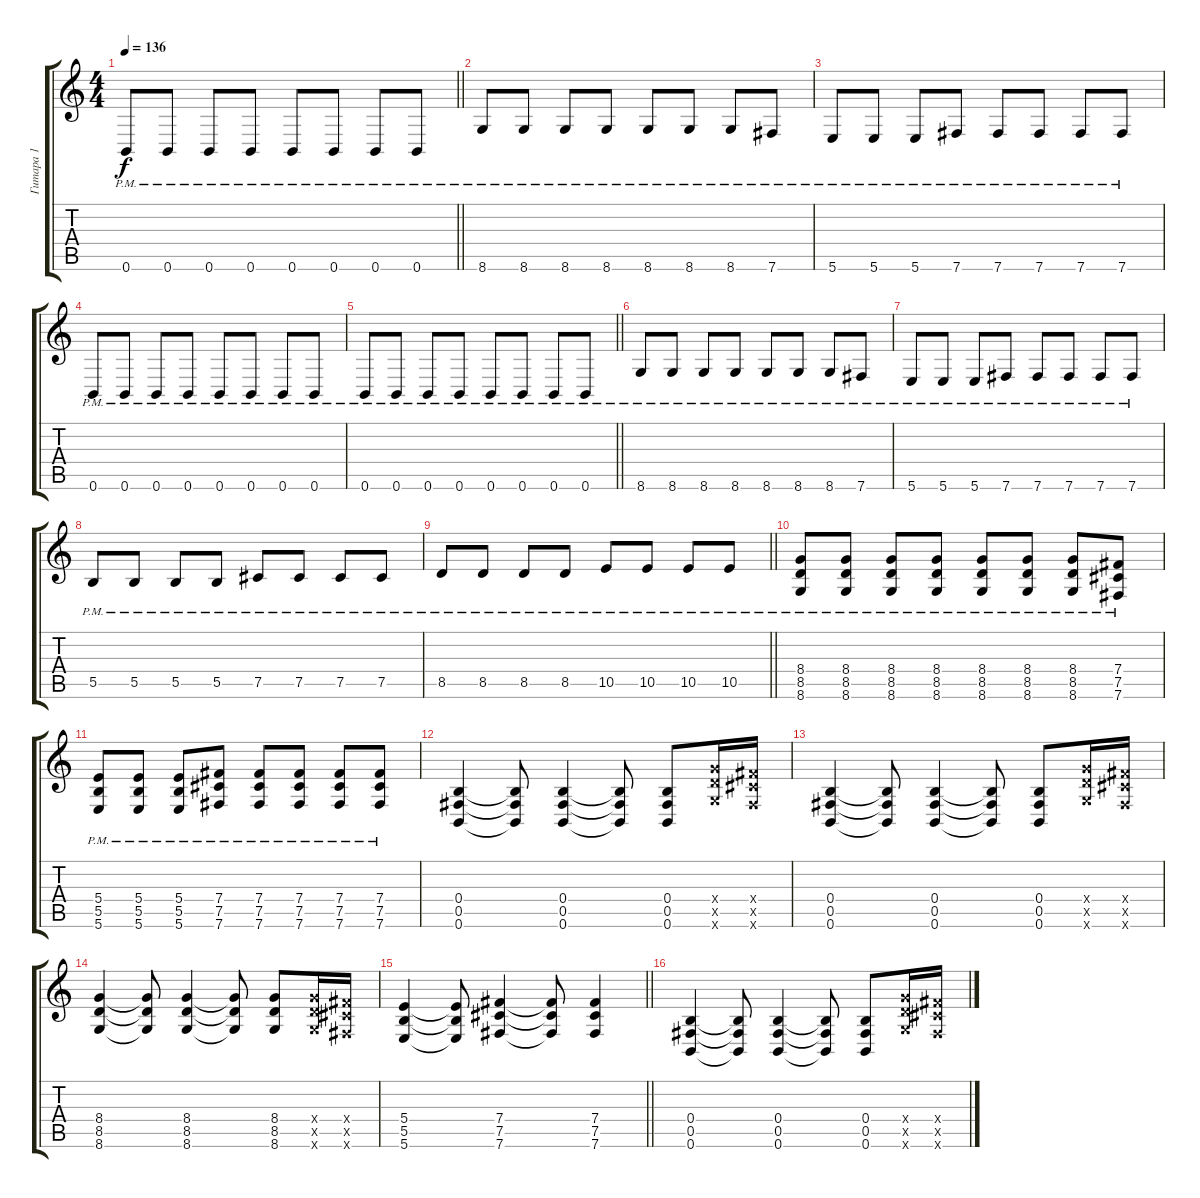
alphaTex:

\track ("Гитара 1" "Гитара 1") {instrument distortionguitar}
\staff {score tabs}
\tuning (Db4 Ab3 E3 B2 Gb2 B1) {hide}
\ts (4 4)
\tempo 136
\clef g2
\barLineRight lightlight
\ks c
0.6{pm}.8{dy f} 0.6{pm}.8 0.6{pm}.8 0.6{pm}.8 0.6{pm}.8 0.6{pm}.8 0.6{pm}.8 0.6{pm}.8 |
8.6{pm}.8 8.6{pm}.8 8.6{pm}.8 8.6{pm}.8 8.6{pm}.8 8.6{pm}.8 8.6{pm}.8 7.6{pm}.8 |
5.6{pm}.8 5.6{pm}.8 5.6{pm}.8 7.6{pm}.8 7.6{pm}.8 7.6{pm}.8 7.6{pm}.8 7.6{pm}.8 |
0.6{pm}.8 0.6{pm}.8 0.6{pm}.8 0.6{pm}.8 0.6{pm}.8 0.6{pm}.8 0.6{pm}.8 0.6{pm}.8 |
\barLineRight lightlight
0.6{pm}.8 0.6{pm}.8 0.6{pm}.8 0.6{pm}.8 0.6{pm}.8 0.6{pm}.8 0.6{pm}.8 0.6{pm}.8 |
8.6{pm}.8 8.6{pm}.8 8.6{pm}.8 8.6{pm}.8 8.6{pm}.8 8.6{pm}.8 8.6{pm}.8 7.6{pm}.8 |
5.6{pm}.8 5.6{pm}.8 5.6{pm}.8 7.6{pm}.8 7.6{pm}.8 7.6{pm}.8 7.6{pm}.8 7.6{pm}.8 |
5.5{pm}.8 5.5{pm}.8 5.5{pm}.8 5.5{pm}.8 7.5{pm}.8 7.5{pm}.8 7.5{pm}.8 7.5{pm}.8 |
\barLineRight lightlight
8.5{pm}.8 8.5{pm}.8 8.5{pm}.8 8.5{pm}.8 10.5{pm}.8 10.5{pm}.8 10.5{pm}.8 10.5{pm}.8 |
(8.4{pm} 8.5{pm} 8.6{pm}).8 (8.4{pm} 8.5{pm} 8.6{pm}).8 (8.4{pm} 8.5{pm} 8.6{pm}).8 (8.4{pm} 8.5{pm} 8.6{pm}).8 (8.4{pm} 8.5{pm} 8.6{pm}).8 (8.4{pm} 8.5{pm} 8.6{pm}).8 (8.4{pm} 8.5{pm} 8.6{pm}).8 (7.4{pm} 7.5{pm} 7.6{pm}).8 |
(5.4{pm} 5.5{pm} 5.6{pm}).8 (5.4{pm} 5.5{pm} 5.6{pm}).8 (5.4{pm} 5.5{pm} 5.6{pm}).8 (7.4{pm} 7.5{pm} 7.6{pm}).8 (7.4{pm} 7.5{pm} 7.6{pm}).8 (7.4{pm} 7.5{pm} 7.6{pm}).8 (7.4{pm} 7.5{pm} 7.6{pm}).8 (7.4{pm} 7.5{pm} 7.6{pm}).8 |
(0.4 0.5 0.6).4 (0.4{t} 0.5{t} 0.6{t}).8 (0.4 0.5 0.6).4 (0.4{t} 0.5{t} 0.6{t}).8 (0.4 0.5 0.6).8 (8.4{x} 8.5{x} 8.6{x}).16 (7.4{x} 7.5{x} 7.6{x}).16 |
(0.4 0.5 0.6).4 (0.4{t} 0.5{t} 0.6{t}).8 (0.4 0.5 0.6).4 (0.4{t} 0.5{t} 0.6{t}).8 (0.4 0.5 0.6).8 (8.4{x} 8.5{x} 8.6{x}).16 (7.4{x} 7.5{x} 7.6{x}).16 |
(8.4 8.5 8.6).4 (8.4{t} 8.5{t} 8.6{t}).8 (8.4 8.5 8.6).4 (8.4{t} 8.5{t} 8.6{t}).8 (8.4 8.5 8.6).8 (8.4{x} 8.5{x} 8.6{x}).16 (7.4{x} 7.5{x} 7.6{x}).16 |
\barLineRight lightlight
(5.4 5.5 5.6).4 (5.4{t} 5.5{t} 5.6{t}).8 (7.4 7.5 7.6).4 (7.4{t} 7.5{t} 7.6{t}).8 (7.4 7.5 7.6).4 |
(0.4 0.5 0.6).4 (0.4{t} 0.5{t} 0.6{t}).8 (0.4 0.5 0.6).4 (0.4{t} 0.5{t} 0.6{t}).8 (0.4 0.5 0.6).8 (8.4{x} 8.5{x} 8.6{x}).16 (7.4{x} 7.5{x} 7.6{x}).16
